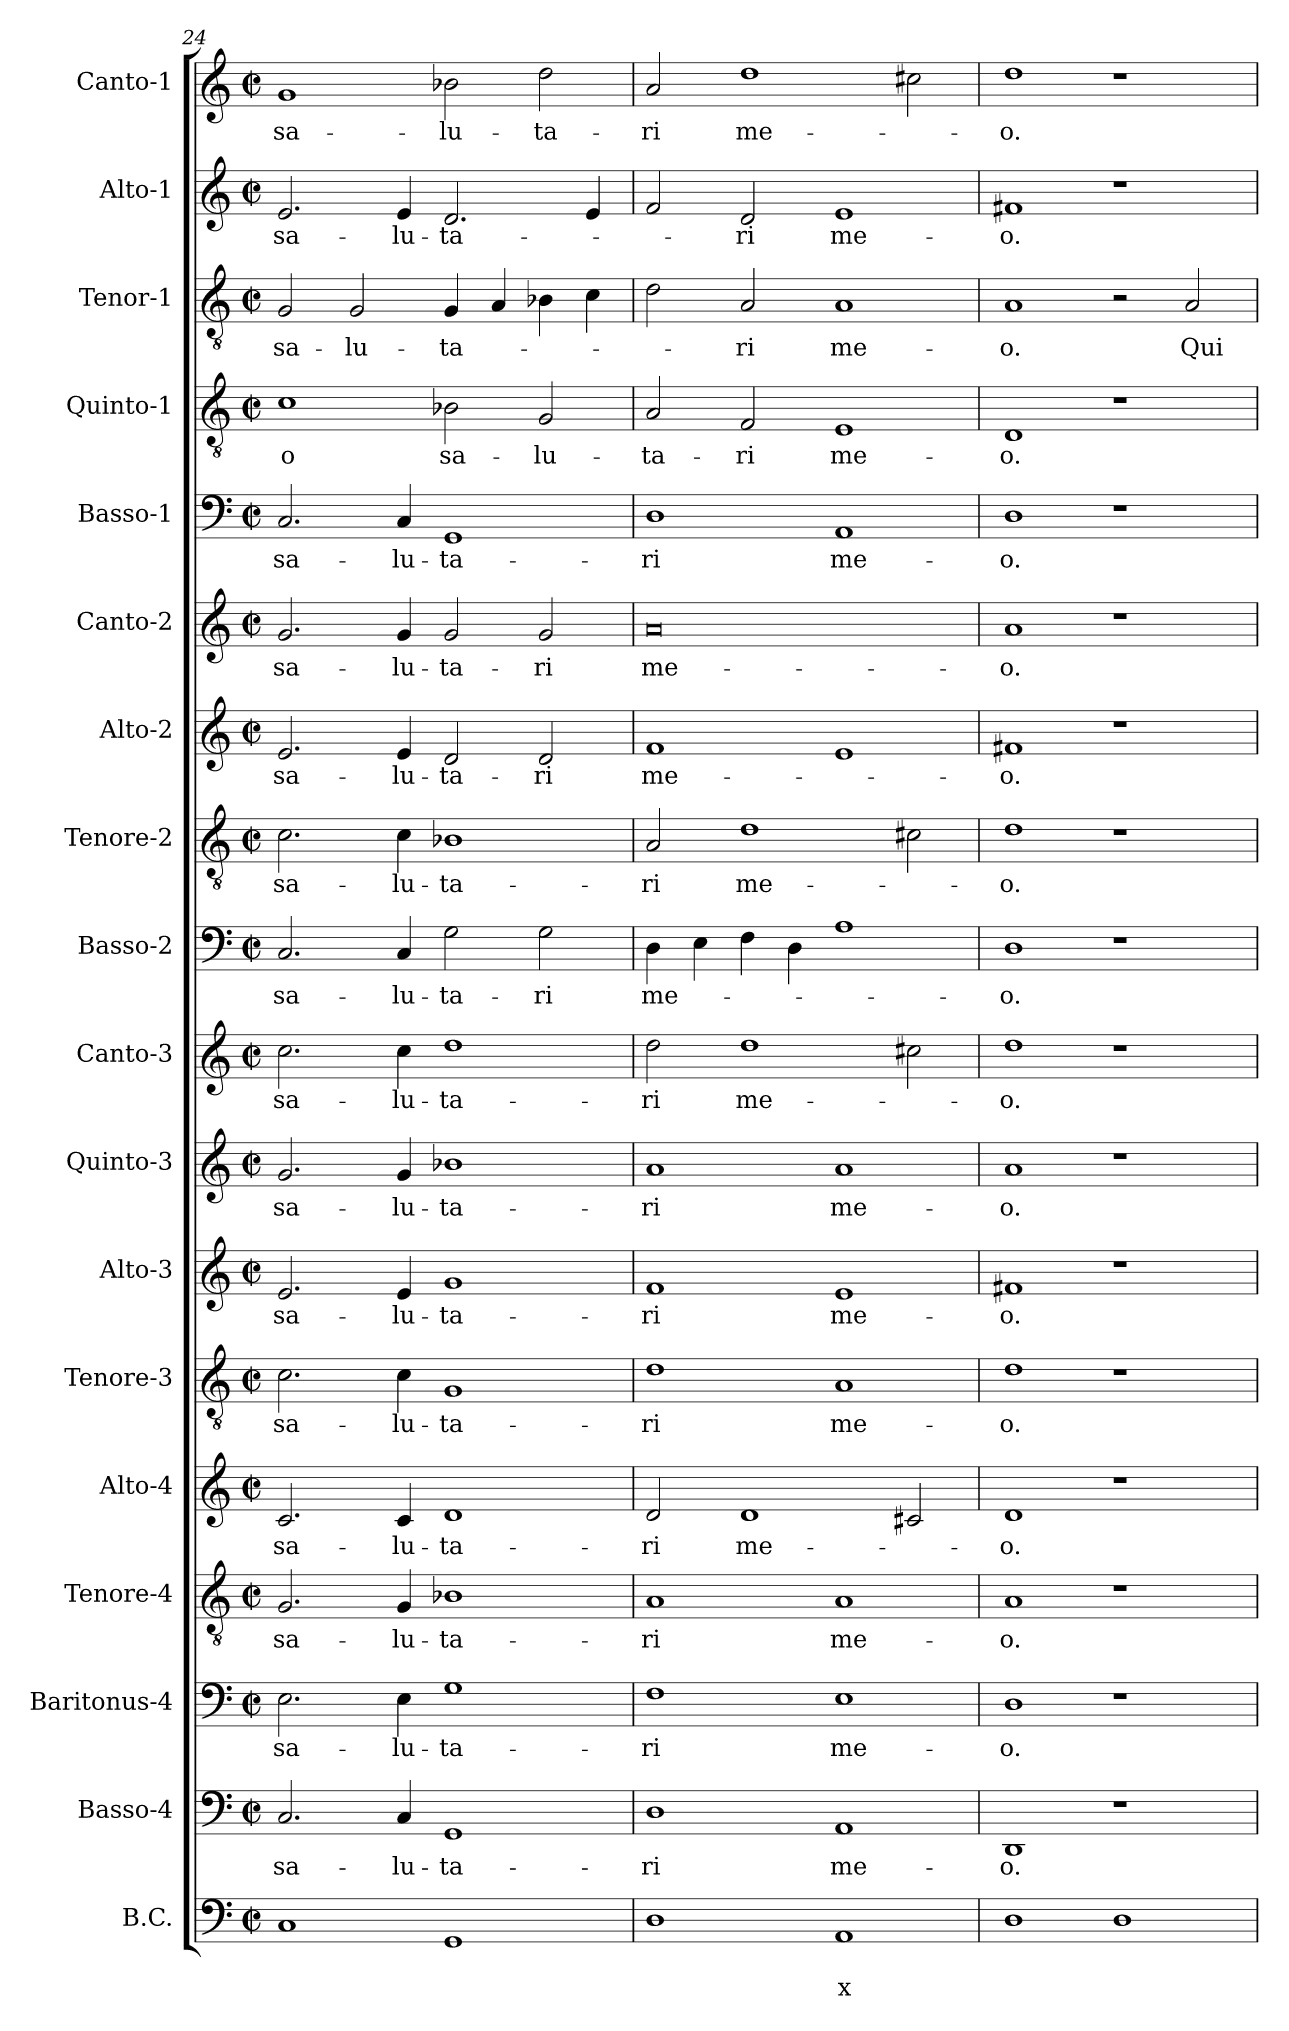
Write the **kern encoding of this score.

**kern	**text	**text	**kern	**text	**kern	**text	**kern	**text	**kern	**text	**kern	**text	**kern	**text	**kern	**text	**kern	**text	**kern	**text	**kern	**text	**kern	**text	**kern	**text	**kern	**text	**kern	**text	**kern	**text	**kern	**text	**kern	**text
*part18	*part18	*part18	*part17	*part17	*part16	*part16	*part15	*part15	*part14	*part14	*part13	*part13	*part12	*part12	*part11	*part11	*part10	*part10	*part9	*part9	*part8	*part8	*part7	*part7	*part6	*part6	*part5	*part5	*part4	*part4	*part3	*part3	*part2	*part2	*part1	*part1
*staff18	*staff18	*staff18	*staff17	*staff17	*staff16	*staff16	*staff15	*staff15	*staff14	*staff14	*staff13	*staff13	*staff12	*staff12	*staff11	*staff11	*staff10	*staff10	*staff9	*staff9	*staff8	*staff8	*staff7	*staff7	*staff6	*staff6	*staff5	*staff5	*staff4	*staff4	*staff3	*staff3	*staff2	*staff2	*staff1	*staff1
*I"B.C.	*	*	*I"Basso-4	*	*I"Baritonus-4	*	*I"Tenore-4	*	*I"Alto-4	*	*I"Tenore-3	*	*I"Alto-3	*	*I"Quinto-3	*	*I"Canto-3	*	*I"Basso-2	*	*I"Tenore-2	*	*I"Alto-2	*	*I"Canto-2	*	*I"Basso-1	*	*I"Quinto-1	*	*I"Tenor-1	*	*I"Alto-1	*	*I"Canto-1	*
*I'BC	*	*	*I'B4	*	*I'Br4	*	*I'T4	*	*I'A4	*	*I'T3	*	*I'A3	*	*I'Q3	*	*I'C3	*	*I'B2	*	*I'T2	*	*I'A2	*	*I'C2	*	*I'B1	*	*I'Q1	*	*I'T1	*	*I'A1	*	*I'C1	*
*clefF4	*	*	*clefF4	*	*clefF4	*	*clefGv2	*	*clefG2	*	*clefGv2	*	*clefG2	*	*clefG2	*	*clefG2	*	*clefF4	*	*clefGv2	*	*clefG2	*	*clefG2	*	*clefF4	*	*clefGv2	*	*clefGv2	*	*clefG2	*	*clefG2	*
*k[]	*	*	*k[]	*	*k[]	*	*k[]	*	*k[]	*	*k[]	*	*k[]	*	*k[]	*	*k[]	*	*k[]	*	*k[]	*	*k[]	*	*k[]	*	*k[]	*	*k[]	*	*k[]	*	*k[]	*	*k[]	*
*C:	*	*	*C:	*	*C:	*	*C:	*	*C:	*	*C:	*	*C:	*	*C:	*	*C:	*	*C:	*	*C:	*	*C:	*	*C:	*	*C:	*	*C:	*	*C:	*	*C:	*	*C:	*
*M2/2	*	*	*M2/2	*	*M2/2	*	*M2/2	*	*M2/2	*	*M2/2	*	*M2/2	*	*M2/2	*	*M2/2	*	*M2/2	*	*M2/2	*	*M2/2	*	*M2/2	*	*M2/2	*	*M2/2	*	*M2/2	*	*M2/2	*	*M2/2	*
*met(c|)	*	*	*met(c|)	*	*met(c|)	*	*met(c|)	*	*met(c|)	*	*met(c|)	*	*met(c|)	*	*met(c|)	*	*met(c|)	*	*met(c|)	*	*met(c|)	*	*met(c|)	*	*met(c|)	*	*met(c|)	*	*met(c|)	*	*met(c|)	*	*met(c|)	*	*met(c|)	*
=24	=24	=24	=24	=24	=24	=24	=24	=24	=24	=24	=24	=24	=24	=24	=24	=24	=24	=24	=24	=24	=24	=24	=24	=24	=24	=24	=24	=24	=24	=24	=24	=24	=24	=24	=24	=24
!	!	!	!	!LO:LY:b	!	!LO:LY:b	!	!LO:LY:b	!	!LO:LY:b	!	!LO:LY:b	!	!LO:LY:b	!	!LO:LY:b	!	!LO:LY:b	!	!LO:LY:b	!	!LO:LY:b	!	!LO:LY:b	!	!LO:LY:b	!	!LO:LY:b	!	!LO:LY:b	!	!LO:LY:b	!	!LO:LY:b	!	!LO:LY:b
1C	.	.	2.C/	sa-	2.E\	sa-	2.G/	sa-	2.c/	sa-	2.c\	sa-	2.e/	sa-	2.g/	sa-	2.cc\	sa-	2.C/	sa-	2.c\	sa-	2.e/	sa-	2.g/	sa-	2.C/	sa-	1c	-o	2G/	sa-	2.e/	sa-	1g	sa-
!	!	!	!	!	!	!	!	!	!	!	!	!	!	!	!	!	!	!	!	!	!	!	!	!	!	!	!	!	!	!	!	!LO:LY:b	!	!	!	!
.	.	.	.	.	.	.	.	.	.	.	.	.	.	.	.	.	.	.	.	.	.	.	.	.	.	.	.	.	.	.	2G/	-lu-	.	.	.	.
!	!	!	!	!LO:LY:b	!	!LO:LY:b	!	!LO:LY:b	!	!LO:LY:b	!	!LO:LY:b	!	!LO:LY:b	!	!LO:LY:b	!	!LO:LY:b	!	!LO:LY:b	!	!LO:LY:b	!	!LO:LY:b	!	!LO:LY:b	!	!LO:LY:b	!	!	!	!	!	!LO:LY:b	!	!
.	.	.	4C/	-lu-	4E\	-lu-	4G/	-lu-	4c/	-lu-	4c\	-lu-	4e/	-lu-	4g/	-lu-	4cc\	-lu-	4C/	-lu-	4c\	-lu-	4e/	-lu-	4g/	-lu-	4C/	-lu-	.	.	.	.	4e/	-lu-	.	.
!	!	!	!	!LO:LY:b	!	!LO:LY:b	!	!LO:LY:b	!	!LO:LY:b	!	!LO:LY:b	!	!LO:LY:b	!	!LO:LY:b	!	!LO:LY:b	!	!LO:LY:b	!	!LO:LY:b	!	!LO:LY:b	!	!LO:LY:b	!	!LO:LY:b	!	!LO:LY:b	!	!LO:LY:b	!	!LO:LY:b	!	!LO:LY:b
1GG	.	.	1GG	-ta-	1G	-ta-	1B-X	-ta-	1d	-ta-	1G	-ta-	1g	-ta-	1b-X	-ta-	1dd	-ta-	2G\	-ta-	1B-X	-ta-	2d/	-ta-	2g/	-ta-	1GG	-ta-	2B-X\	sa-	4G/	-ta-	2.d/	-ta-	2b-X\	-lu-
.	.	.	.	.	.	.	.	.	.	.	.	.	.	.	.	.	.	.	.	.	.	.	.	.	.	.	.	.	.	.	4A/	.	.	.	.	.
!	!	!	!	!	!	!	!	!	!	!	!	!	!	!	!	!	!	!	!	!LO:LY:b	!	!	!	!LO:LY:b	!	!LO:LY:b	!	!	!	!LO:LY:b	!	!	!	!	!	!LO:LY:b
.	.	.	.	.	.	.	.	.	.	.	.	.	.	.	.	.	.	.	2G\	-ri	.	.	2d/	-ri	2g/	-ri	.	.	2G/	-lu-	4B-X\	.	.	.	2dd\	-ta-
.	.	.	.	.	.	.	.	.	.	.	.	.	.	.	.	.	.	.	.	.	.	.	.	.	.	.	.	.	.	.	4c\	.	4e/	.	.	.
=25	=25	=25	=25	=25	=25	=25	=25	=25	=25	=25	=25	=25	=25	=25	=25	=25	=25	=25	=25	=25	=25	=25	=25	=25	=25	=25	=25	=25	=25	=25	=25	=25	=25	=25	=25	=25
!	!	!	!	!LO:LY:b	!	!LO:LY:b	!	!LO:LY:b	!	!LO:LY:b	!	!LO:LY:b	!	!LO:LY:b	!	!LO:LY:b	!	!LO:LY:b	!	!LO:LY:b	!	!LO:LY:b	!	!LO:LY:b	!	!LO:LY:b	!	!LO:LY:b	!	!LO:LY:b	!	!	!	!	!	!LO:LY:b
1D	.	.	1D	-ri	1F	-ri	1A	-ri	2d/	-ri	1d	-ri	1f	-ri	1a	-ri	2dd\	-ri	4D\	me-	2A/	-ri	1f	me-	0a	me-	1D	-ri	2A/	-ta-	2d\	.	2f/	.	2a/	-ri
.	.	.	.	.	.	.	.	.	.	.	.	.	.	.	.	.	.	.	4E\	.	.	.	.	.	.	.	.	.	.	.	.	.	.	.	.	.
!	!	!	!	!	!	!	!	!	!	!LO:LY:b	!	!	!	!	!	!	!	!LO:LY:b	!	!	!	!LO:LY:b	!	!	!	!	!	!	!	!LO:LY:b	!	!LO:LY:b	!	!LO:LY:b	!	!LO:LY:b
.	.	.	.	.	.	.	.	.	1d	me-	.	.	.	.	.	.	1dd	me-	4F\	.	1d	me-	.	.	.	.	.	.	2F/	-ri	2A/	-ri	2d/	-ri	1dd	me-
.	.	.	.	.	.	.	.	.	.	.	.	.	.	.	.	.	.	.	4D\	.	.	.	.	.	.	.	.	.	.	.	.	.	.	.	.	.
!	!	!LO:LY:b	!	!LO:LY:b	!	!LO:LY:b	!	!LO:LY:b	!	!	!	!LO:LY:b	!	!LO:LY:b	!	!LO:LY:b	!	!	!	!	!	!	!	!	!	!	!	!LO:LY:b	!	!LO:LY:b	!	!LO:LY:b	!	!LO:LY:b	!	!
1AA	.	x	1AA	me-	1E	me-	1A	me-	.	.	1A	me-	1e	me-	1a	me-	.	.	1A	.	.	.	1e	.	.	.	1AA	me-	1E	me-	1A	me-	1e	me-	.	.
.	.	.	.	.	.	.	.	.	2c#X/	.	.	.	.	.	.	.	2cc#X\	.	.	.	2c#X\	.	.	.	.	.	.	.	.	.	.	.	.	.	2cc#X\	.
=26	=26	=26	=26	=26	=26	=26	=26	=26	=26	=26	=26	=26	=26	=26	=26	=26	=26	=26	=26	=26	=26	=26	=26	=26	=26	=26	=26	=26	=26	=26	=26	=26	=26	=26	=26	=26
!	!	!	!	!LO:LY:b	!	!LO:LY:b	!	!LO:LY:b	!	!LO:LY:b	!	!LO:LY:b	!	!LO:LY:b	!	!LO:LY:b	!	!LO:LY:b	!	!LO:LY:b	!	!LO:LY:b	!	!LO:LY:b	!	!LO:LY:b	!	!LO:LY:b	!	!LO:LY:b	!	!LO:LY:b	!	!LO:LY:b	!	!LO:LY:b
1D	.	.	1DD	-o.	1D	-o.	1A	-o.	1d	-o.	1d	-o.	1f#X	-o.	1a	-o.	1dd	-o.	1D	-o.	1d	-o.	1f#X	-o.	1a	-o.	1D	-o.	1D	-o.	1A	-o.	1f#X	-o.	1dd	-o.
1D	.	.	1r	.	1r	.	1r	.	1r	.	1r	.	1r	.	1r	.	1r	.	1r	.	1r	.	1r	.	1r	.	1r	.	1r	.	2r	.	1r	.	1r	.
!	!	!	!	!	!	!	!	!	!	!	!	!	!	!	!	!	!	!	!	!	!	!	!	!	!	!	!	!	!	!	!	!LO:LY:b	!	!	!	!
.	.	.	.	.	.	.	.	.	.	.	.	.	.	.	.	.	.	.	.	.	.	.	.	.	.	.	.	.	.	.	2A/	Qui-	.	.	.	.
=	=	=	=	=	=	=	=	=	=	=	=	=	=	=	=	=	=	=	=	=	=	=	=	=	=	=	=	=	=	=	=	=	=	=	=	=
*-	*-	*-	*-	*-	*-	*-	*-	*-	*-	*-	*-	*-	*-	*-	*-	*-	*-	*-	*-	*-	*-	*-	*-	*-	*-	*-	*-	*-	*-	*-	*-	*-	*-	*-	*-	*-
